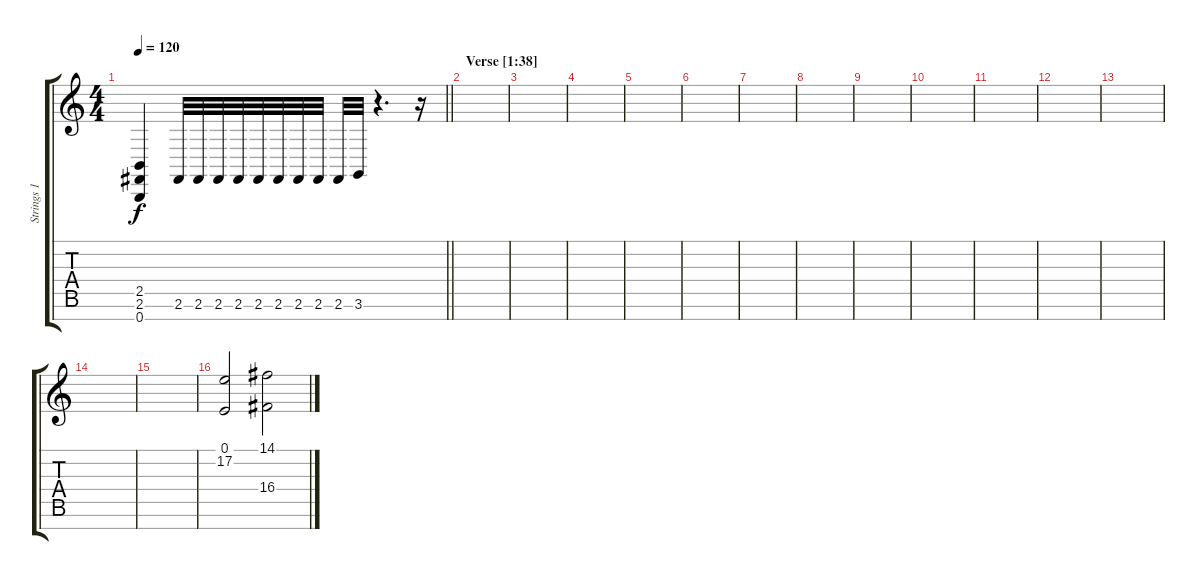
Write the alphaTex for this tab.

\track ("Strings 1" "Strings 1") {instrument stringensemble1}
\staff {score tabs}
\tuning (E4 B3 G3 D3 A2 E2 B1) {hide}
\ts (4 4)
\tempo 120
\clef g2
\barLineRight lightlight
\ks c
(2.5{t} 2.6{t} 0.7{t}).4{dy f} 2.6.32 2.6.32 2.6.32 2.6.32 2.6.32 2.6.32 2.6.32 2.6.32 2.6.32 3.6.32 r.4{d} r.16 |
\section ("" "Verse [1:38]")
|
|
|
|
|
|
|
|
|
|
|
|
|
|
(0.1 17.2).2{volume 9} (14.1 16.4).2
